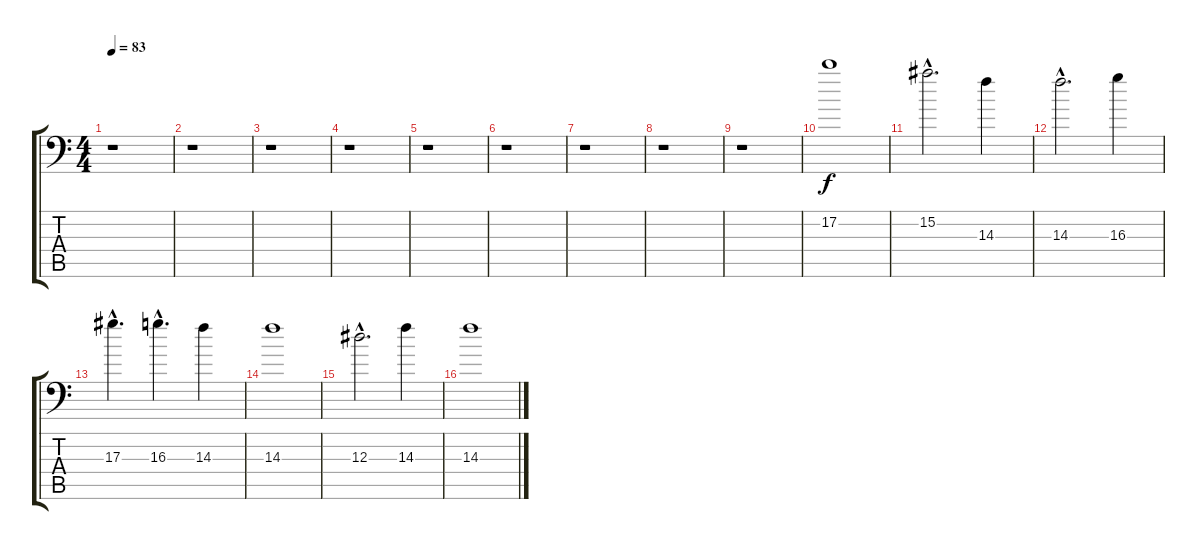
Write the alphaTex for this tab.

\track "" {instrument distortionguitar}
\staff {score tabs}
\tuning (C4 G3 Eb3 Bb2 F2 Bb1) {hide}
\ts (4 4)
\tempo 83
\clef f4
\ks c
r.1{dy f} |
r.1 |
r.1 |
r.1 |
r.1 |
r.1 |
r.1 |
r.1 |
r.1 |
17.2.1 |
15.2{hac}.2{d} 14.3.4 |
14.3{hac}.2{d} 16.3.4 |
17.3{hac}.4{d} 16.3{hac}.4{d} 14.3.4 |
14.3.1 |
12.3{hac}.2{d} 14.3.4 |
14.3.1
